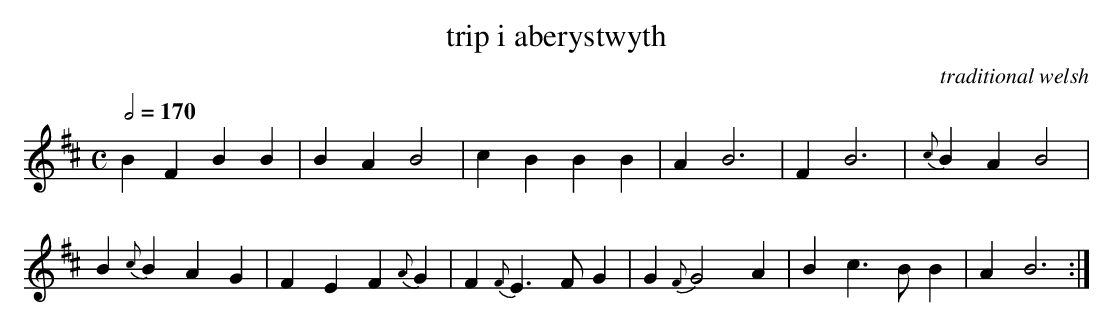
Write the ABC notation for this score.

X:1
T:trip i aberystwyth
O:traditional welsh
M:C
L:1/4
Q:1/2=170
K:Bm
BFBB|BAB2|cBBB|AB3|FB3|{c}BAB2|
B{c}BAG|FEF{A}G|F{F}E>FG|G{F}G2A|Bc>BB|AB3:|
